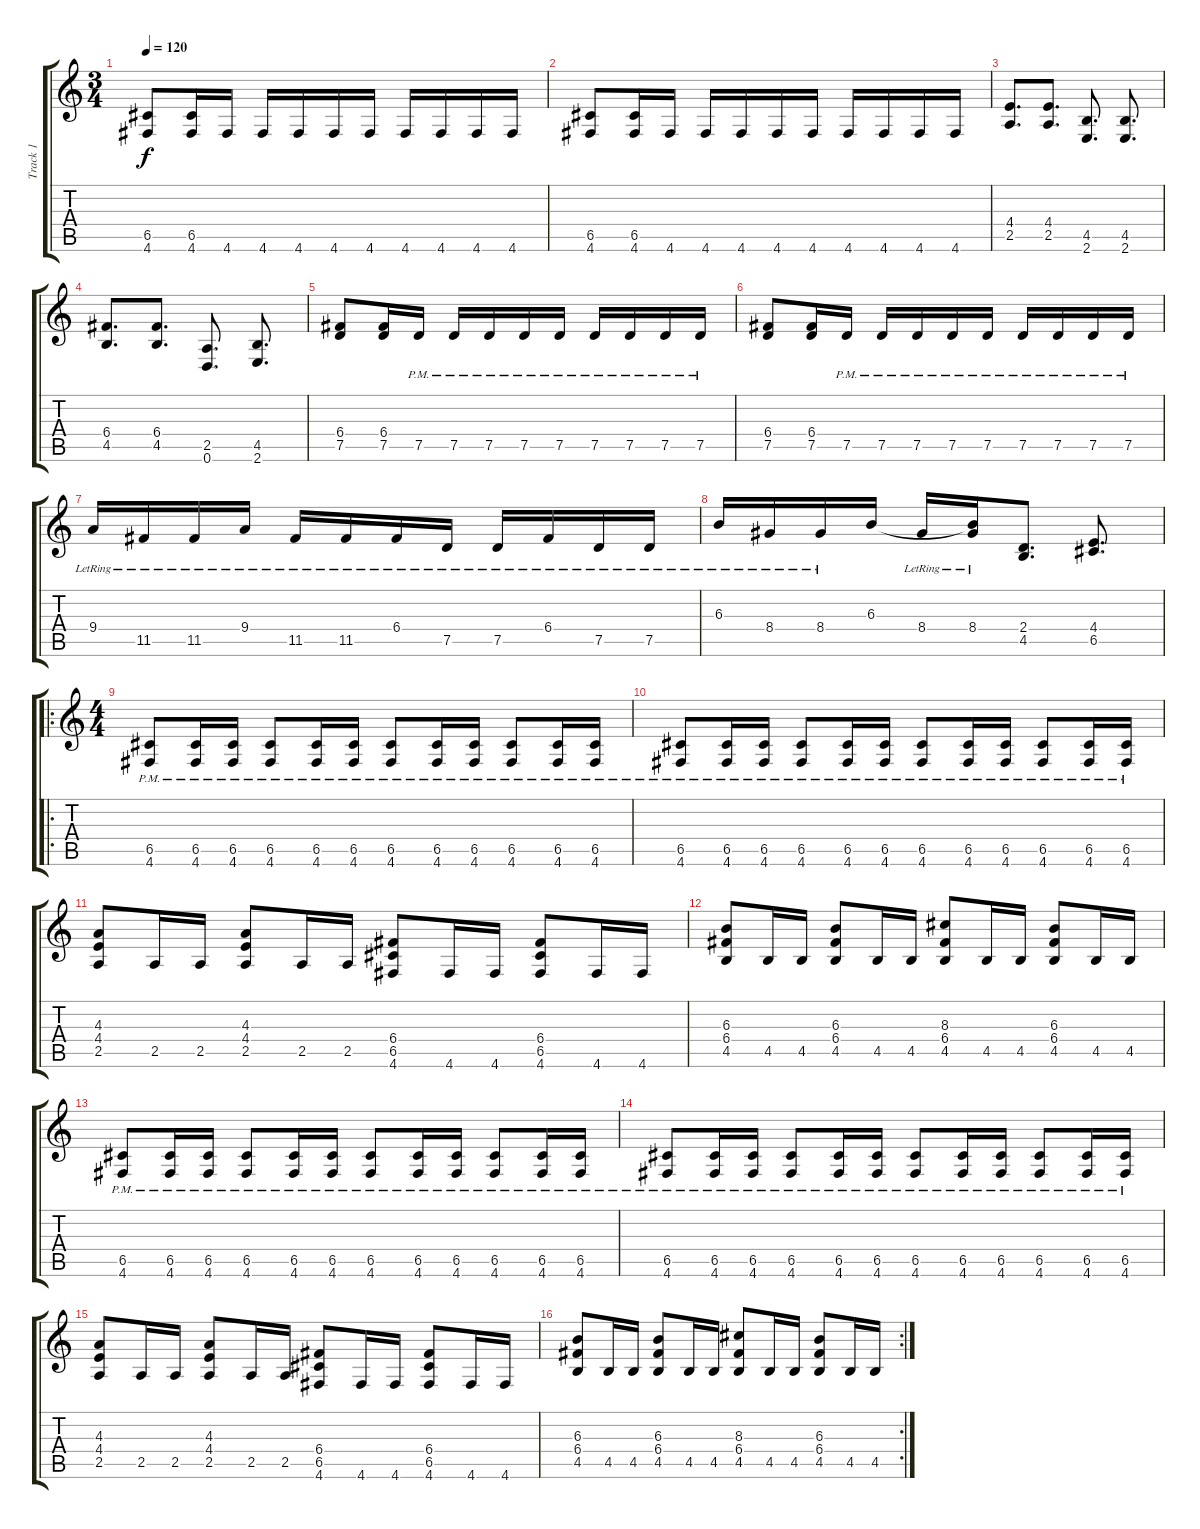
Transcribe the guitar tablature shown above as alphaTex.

\track ("Track 1" "Track 1") {instrument distortionguitar}
\staff {score tabs}
\tuning (D4 A3 F3 C3 G2 D2) {hide}
\ts (3 4)
\tempo 120
\clef g2
\ks c
(6.5 4.6).8{dy f} (6.5 4.6).16 4.6.16 4.6.16 4.6.16 4.6.16 4.6.16 4.6.16 4.6.16 4.6.16 4.6.16 |
(6.5 4.6).8 (6.5 4.6).16 4.6.16 4.6.16 4.6.16 4.6.16 4.6.16 4.6.16 4.6.16 4.6.16 4.6.16 |
(4.4 2.5).8{d} (4.4 2.5).8{d} (4.5 2.6).8{d} (4.5 2.6).8{d} |
(6.4 4.5).8{d} (6.4 4.5).8{d} (2.5 0.6).8{d} (4.5 2.6).8{d} |
(6.4 7.5).8 (6.4 7.5).16 7.5{pm}.16 7.5{pm}.16 7.5{pm}.16 7.5{pm}.16 7.5{pm}.16 7.5{pm}.16 7.5{pm}.16 7.5{pm}.16 7.5{pm}.16 |
(6.4 7.5).8 (6.4 7.5).16 7.5{pm}.16 7.5{pm}.16 7.5{pm}.16 7.5{pm}.16 7.5{pm}.16 7.5{pm}.16 7.5{pm}.16 7.5{pm}.16 7.5{pm}.16 |
9.4{lr}.16 11.5{lr}.16 11.5{lr}.16 9.4{lr}.16 11.5{lr}.16 11.5{lr}.16 6.4{lr}.16 7.5{lr}.16 7.5{lr}.16 6.4{lr}.16 7.5{lr}.16 7.5{lr}.16 |
6.3{lr}.16 8.4{lr}.16 8.4{lr}.16 6.3.16 8.4{lr}.16 (6.3{t} 8.4{lr}).16 (2.4 4.5).8{d} (4.4 6.5).8{d} |
\ro
\ts (4 4)
(6.5{pm} 4.6{pm}).8 (6.5{pm} 4.6{pm}).16 (6.5{pm} 4.6{pm}).16 (6.5{pm} 4.6{pm}).8 (6.5{pm} 4.6{pm}).16 (6.5{pm} 4.6{pm}).16 (6.5{pm} 4.6{pm}).8 (6.5{pm} 4.6{pm}).16 (6.5{pm} 4.6{pm}).16 (6.5{pm} 4.6{pm}).8 (6.5{pm} 4.6{pm}).16 (6.5{pm} 4.6{pm}).16 |
(6.5{pm} 4.6{pm}).8 (6.5{pm} 4.6{pm}).16 (6.5{pm} 4.6{pm}).16 (6.5{pm} 4.6{pm}).8 (6.5{pm} 4.6{pm}).16 (6.5{pm} 4.6{pm}).16 (6.5{pm} 4.6{pm}).8 (6.5{pm} 4.6{pm}).16 (6.5{pm} 4.6{pm}).16 (6.5{pm} 4.6{pm}).8 (6.5{pm} 4.6{pm}).16 (6.5{pm} 4.6{pm}).16 |
(4.3 4.4 2.5).8 2.5.16 2.5.16 (4.3 4.4 2.5).8 2.5.16 2.5.16 (6.4 6.5 4.6).8 4.6.16 4.6.16 (6.4 6.5 4.6).8 4.6.16 4.6.16 |
(6.3 6.4 4.5).8 4.5.16 4.5.16 (6.3 6.4 4.5).8 4.5.16 4.5.16 (8.3 6.4 4.5).8 4.5.16 4.5.16 (6.3 6.4 4.5).8 4.5.16 4.5.16 |
(6.5{pm} 4.6{pm}).8 (6.5{pm} 4.6{pm}).16 (6.5{pm} 4.6{pm}).16 (6.5{pm} 4.6{pm}).8 (6.5{pm} 4.6{pm}).16 (6.5{pm} 4.6{pm}).16 (6.5{pm} 4.6{pm}).8 (6.5{pm} 4.6{pm}).16 (6.5{pm} 4.6{pm}).16 (6.5{pm} 4.6{pm}).8 (6.5{pm} 4.6{pm}).16 (6.5{pm} 4.6{pm}).16 |
(6.5{pm} 4.6{pm}).8 (6.5{pm} 4.6{pm}).16 (6.5{pm} 4.6{pm}).16 (6.5{pm} 4.6{pm}).8 (6.5{pm} 4.6{pm}).16 (6.5{pm} 4.6{pm}).16 (6.5{pm} 4.6{pm}).8 (6.5{pm} 4.6{pm}).16 (6.5{pm} 4.6{pm}).16 (6.5{pm} 4.6{pm}).8 (6.5{pm} 4.6{pm}).16 (6.5{pm} 4.6{pm}).16 |
(4.3 4.4 2.5).8 2.5.16 2.5.16 (4.3 4.4 2.5).8 2.5.16 2.5.16 (6.4 6.5 4.6).8 4.6.16 4.6.16 (6.4 6.5 4.6).8 4.6.16 4.6.16 |
\rc 2
(6.3 6.4 4.5).8 4.5.16 4.5.16 (6.3 6.4 4.5).8 4.5.16 4.5.16 (8.3 6.4 4.5).8 4.5.16 4.5.16 (6.3 6.4 4.5).8 4.5.16 4.5.16
